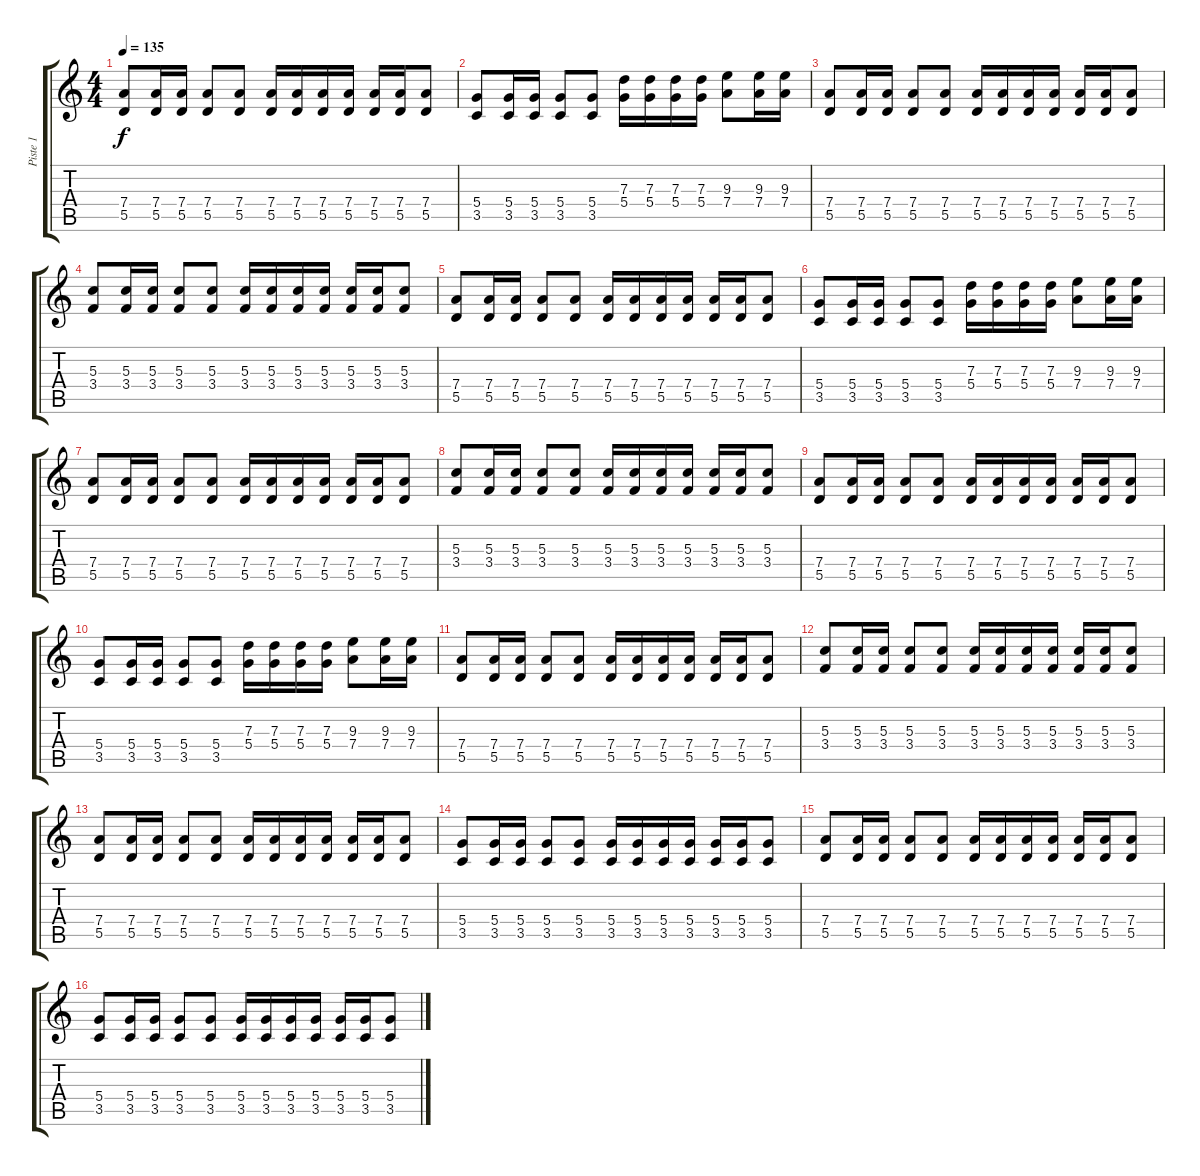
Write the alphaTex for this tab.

\track ("Piste 1" "Piste 1") {instrument electricguitarclean}
\staff {score tabs}
\tuning (E4 B3 G3 D3 A2 E2) {hide}
\ts (4 4)
\tempo 135
\clef g2
\ks c
(7.4 5.5).8{dy f} (7.4 5.5).16 (7.4 5.5).16 (7.4 5.5).8 (7.4 5.5).8 (7.4 5.5).16 (7.4 5.5).16 (7.4 5.5).16 (7.4 5.5).16 (7.4 5.5).16 (7.4 5.5).16 (7.4 5.5).8 |
(5.4 3.5).8 (5.4 3.5).16 (5.4 3.5).16 (5.4 3.5).8 (5.4 3.5).8 (7.3 5.4).16 (7.3 5.4).16 (7.3 5.4).16 (7.3 5.4).16 (9.3 7.4).8 (9.3 7.4).16 (9.3 7.4).16 |
(7.4 5.5).8 (7.4 5.5).16 (7.4 5.5).16 (7.4 5.5).8 (7.4 5.5).8 (7.4 5.5).16 (7.4 5.5).16 (7.4 5.5).16 (7.4 5.5).16 (7.4 5.5).16 (7.4 5.5).16 (7.4 5.5).8 |
(5.3 3.4).8 (5.3 3.4).16 (5.3 3.4).16 (5.3 3.4).8 (5.3 3.4).8 (5.3 3.4).16 (5.3 3.4).16 (5.3 3.4).16 (5.3 3.4).16 (5.3 3.4).16 (5.3 3.4).16 (5.3 3.4).8 |
(7.4 5.5).8 (7.4 5.5).16 (7.4 5.5).16 (7.4 5.5).8 (7.4 5.5).8 (7.4 5.5).16 (7.4 5.5).16 (7.4 5.5).16 (7.4 5.5).16 (7.4 5.5).16 (7.4 5.5).16 (7.4 5.5).8 |
(5.4 3.5).8 (5.4 3.5).16 (5.4 3.5).16 (5.4 3.5).8 (5.4 3.5).8 (7.3 5.4).16 (7.3 5.4).16 (7.3 5.4).16 (7.3 5.4).16 (9.3 7.4).8 (9.3 7.4).16 (9.3 7.4).16 |
(7.4 5.5).8 (7.4 5.5).16 (7.4 5.5).16 (7.4 5.5).8 (7.4 5.5).8 (7.4 5.5).16 (7.4 5.5).16 (7.4 5.5).16 (7.4 5.5).16 (7.4 5.5).16 (7.4 5.5).16 (7.4 5.5).8 |
(5.3 3.4).8 (5.3 3.4).16 (5.3 3.4).16 (5.3 3.4).8 (5.3 3.4).8 (5.3 3.4).16 (5.3 3.4).16 (5.3 3.4).16 (5.3 3.4).16 (5.3 3.4).16 (5.3 3.4).16 (5.3 3.4).8 |
(7.4 5.5).8 (7.4 5.5).16 (7.4 5.5).16 (7.4 5.5).8 (7.4 5.5).8 (7.4 5.5).16 (7.4 5.5).16 (7.4 5.5).16 (7.4 5.5).16 (7.4 5.5).16 (7.4 5.5).16 (7.4 5.5).8 |
(5.4 3.5).8 (5.4 3.5).16 (5.4 3.5).16 (5.4 3.5).8 (5.4 3.5).8 (7.3 5.4).16 (7.3 5.4).16 (7.3 5.4).16 (7.3 5.4).16 (9.3 7.4).8 (9.3 7.4).16 (9.3 7.4).16 |
(7.4 5.5).8 (7.4 5.5).16 (7.4 5.5).16 (7.4 5.5).8 (7.4 5.5).8 (7.4 5.5).16 (7.4 5.5).16 (7.4 5.5).16 (7.4 5.5).16 (7.4 5.5).16 (7.4 5.5).16 (7.4 5.5).8 |
(5.3 3.4).8 (5.3 3.4).16 (5.3 3.4).16 (5.3 3.4).8 (5.3 3.4).8 (5.3 3.4).16 (5.3 3.4).16 (5.3 3.4).16 (5.3 3.4).16 (5.3 3.4).16 (5.3 3.4).16 (5.3 3.4).8 |
(7.4 5.5).8 (7.4 5.5).16 (7.4 5.5).16 (7.4 5.5).8 (7.4 5.5).8 (7.4 5.5).16 (7.4 5.5).16 (7.4 5.5).16 (7.4 5.5).16 (7.4 5.5).16 (7.4 5.5).16 (7.4 5.5).8 |
(5.4 3.5).8 (5.4 3.5).16 (5.4 3.5).16 (5.4 3.5).8 (5.4 3.5).8 (5.4 3.5).16 (5.4 3.5).16 (5.4 3.5).16 (5.4 3.5).16 (5.4 3.5).16 (5.4 3.5).16 (5.4 3.5).8 |
(7.4 5.5).8 (7.4 5.5).16 (7.4 5.5).16 (7.4 5.5).8 (7.4 5.5).8 (7.4 5.5).16 (7.4 5.5).16 (7.4 5.5).16 (7.4 5.5).16 (7.4 5.5).16 (7.4 5.5).16 (7.4 5.5).8 |
(5.4 3.5).8 (5.4 3.5).16 (5.4 3.5).16 (5.4 3.5).8 (5.4 3.5).8 (5.4 3.5).16 (5.4 3.5).16 (5.4 3.5).16 (5.4 3.5).16 (5.4 3.5).16 (5.4 3.5).16 (5.4 3.5).8
